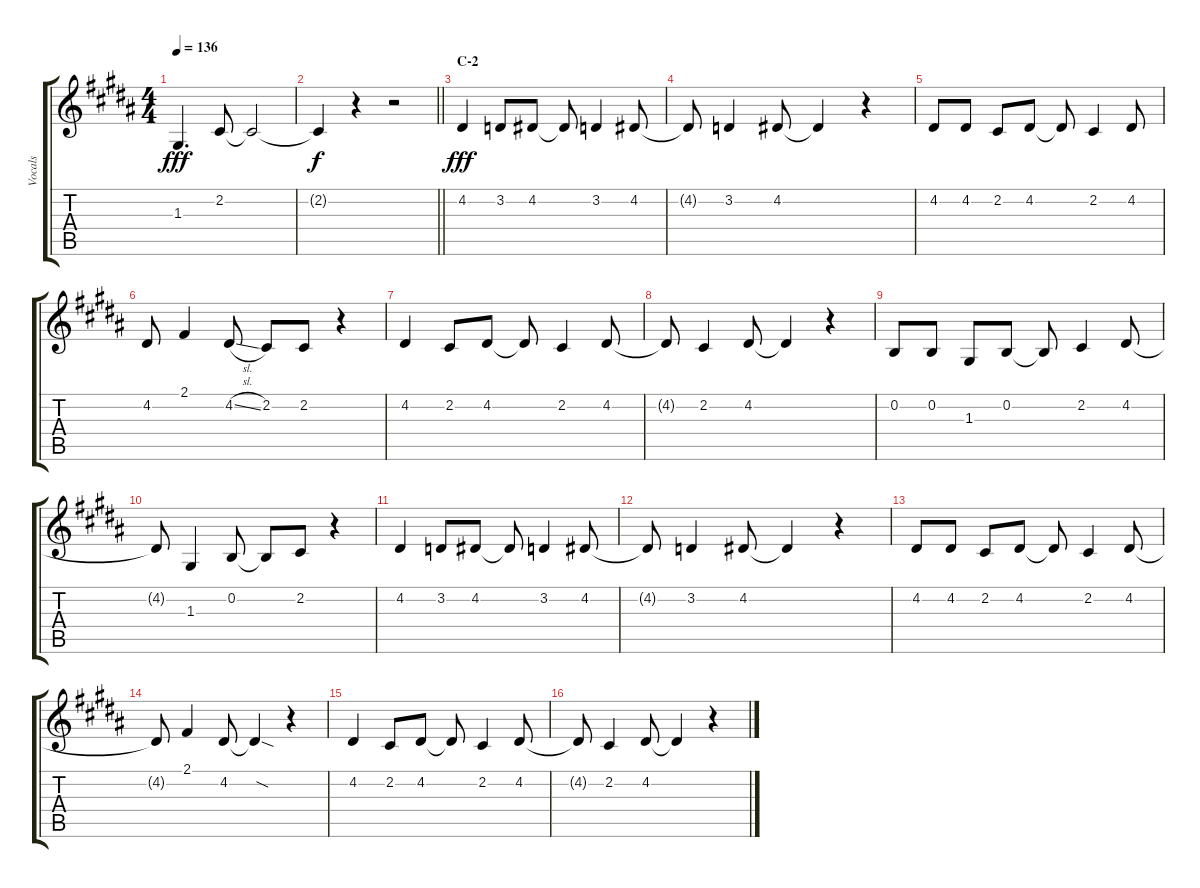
\track ("Vocals" "Vocals") {instrument voiceoohs}
\staff {score tabs}
\tuning (E4 B3 G3 D3 A2 E2) {hide}
\ts (4 4)
\tempo 136
\clef g2
\ks b
1.3.4{d dy fff} 2.2.8 2.2{t}.2 |
\barLineRight lightlight
2.2{t}.4{dy f} r.4 r.2 |
\section ("" "C-2")
4.2.4{dy fff} 3.2.8 4.2.8 4.2{t}.8 3.2.4 4.2.8 |
4.2{t}.8 3.2.4 4.2.8 4.2{t}.4 r.4 |
4.2.8 4.2.8 2.2.8 4.2.8 4.2{t}.8 2.2.4 4.2.8 |
4.2.8 2.1.4 4.2{sl}.8 2.2.8 2.2.8 r.4 |
4.2.4 2.2.8 4.2.8 4.2{t}.8 2.2.4 4.2.8 |
4.2{t}.8 2.2.4 4.2.8 4.2{t}.4 r.4 |
0.2.8 0.2.8 1.3.8 0.2.8 0.2{t}.8 2.2.4 4.2.8 |
4.2{t}.8 1.3.4 0.2.8 0.2{t}.8 2.2.8 r.4 |
4.2.4 3.2.8 4.2.8 4.2{t}.8 3.2.4 4.2.8 |
4.2{t}.8 3.2.4 4.2.8 4.2{t}.4 r.4 |
4.2.8 4.2.8 2.2.8 4.2.8 4.2{t}.8 2.2.4 4.2.8 |
4.2{t}.8 2.1.4 4.2.8 4.2{sod t}.4 r.4 |
4.2.4 2.2.8 4.2.8 4.2{t}.8 2.2.4 4.2.8 |
4.2{t}.8 2.2.4 4.2.8 4.2{t}.4 r.4
